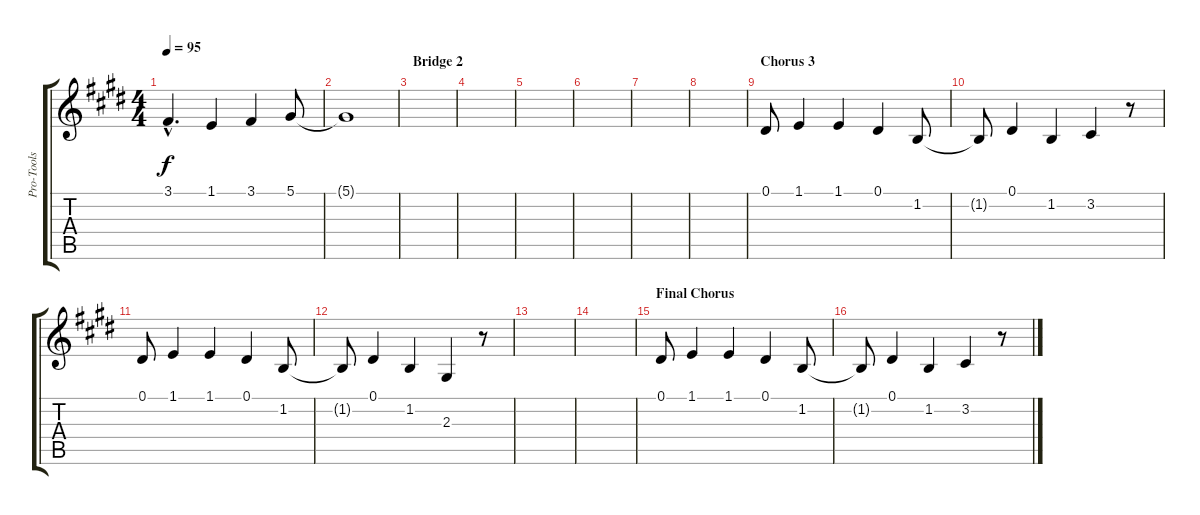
\track ("Pro-Tools" "Pro-Tools") {instrument piccolo}
\staff {score tabs}
\tuning (Eb4 Bb3 Gb3 Db3 Ab2 Eb2) {hide}
\ts (4 4)
\tempo 95
\clef g2
\ks c#minor
3.1{hac}.4{d dy f} 1.1.4 3.1.4 5.1.8 |
5.1{t}.1 |
\section ("" "Bridge 2")
|
|
|
|
|
|
\section ("" "Chorus 3")
0.1.8 1.1.4 1.1.4 0.1.4 1.2.8 |
1.2{t}.8 0.1.4 1.2.4 3.2.4 r.8 |
0.1.8 1.1.4 1.1.4 0.1.4 1.2.8 |
1.2{t}.8 0.1.4 1.2.4 2.3.4 r.8 |
|
|
\section ("" "Final Chorus")
0.1.8 1.1.4 1.1.4 0.1.4 1.2.8 |
1.2{t}.8 0.1.4 1.2.4 3.2.4 r.8
